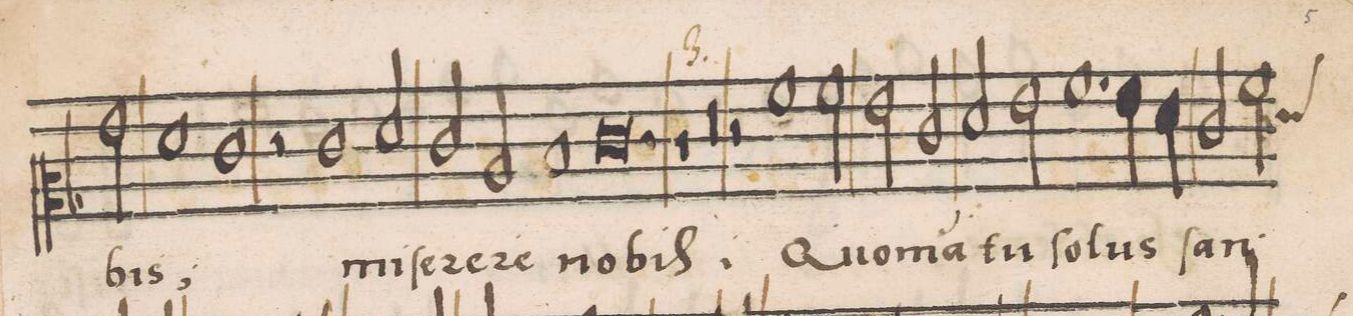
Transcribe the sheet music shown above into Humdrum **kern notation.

**kern	**text
*I"CANTVS	*
*clefC2	*
*k[b-]	*
*met(C|)	*
*M2/1	*
2g\	-bis,
=130-	=130-
1f\	.
1e\	.
=131-	=131-
2r	.
1e\	mi-
2f/	-ſe-
=132-	=132-
2e/	-re-
2c/	-re
1d/	no-
=133-	=133-
0.e\	-biS.
=134-	=134-
1r	.
=135-	=135-
0r	.
=136-	=136-
2r	.
1a\	Quo-
2a\	-ni-
=137-	=137-
2g\	-a(m)
2e/	tu
2f/	ſo-
2g\	-lus
=138-	=138-
1.a\	ſan-
4g\	.
4f\	.
=139-	=139-
2e/	.
*custos:f	*
*-	*-
